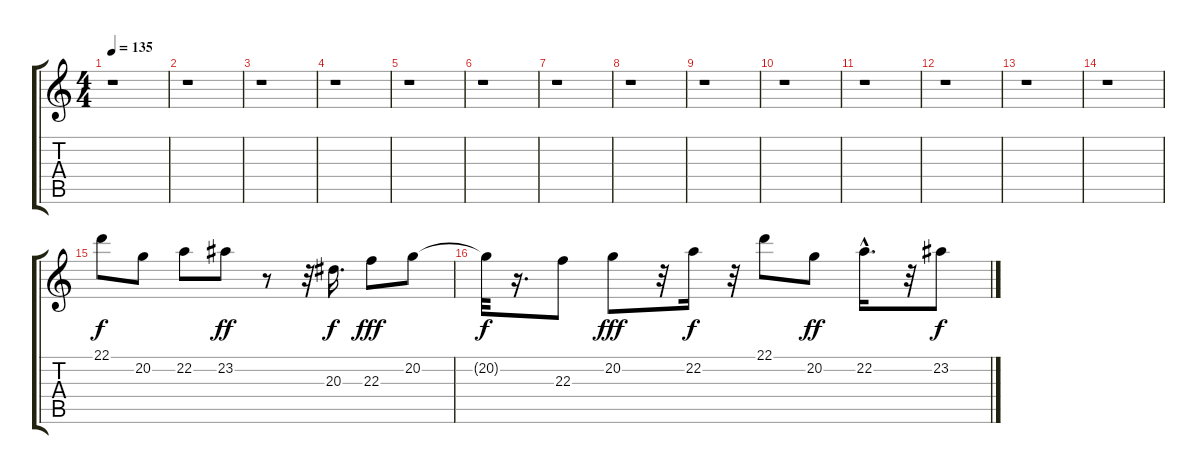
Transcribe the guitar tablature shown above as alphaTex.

\track "" {instrument tremolostrings}
\staff {score tabs}
\tuning (E4 B3 G3 D3 A2 E2) {hide}
\ts (4 4)
\tempo 135
\clef g2
\ks c
r.1{dy f} |
r.1 |
r.1 |
r.1 |
r.1 |
r.1 |
r.1 |
r.1 |
r.1 |
r.1 |
r.1 |
r.1 |
r.1 |
r.1 |
22.1.8 20.2.8 22.2.8 23.2.8{dy ff} r.8 r.32 20.3.16{d dy f} 22.3.8{dy fff} 20.2.8 |
20.2{t}.32{dy f} r.16{d} 22.3.8 20.2.8{dy fff} r.32 22.2.16{dy f} r.32 22.1.8 20.2.8{dy ff} 22.2{hac}.16{d} r.32 23.2.8{dy f}
